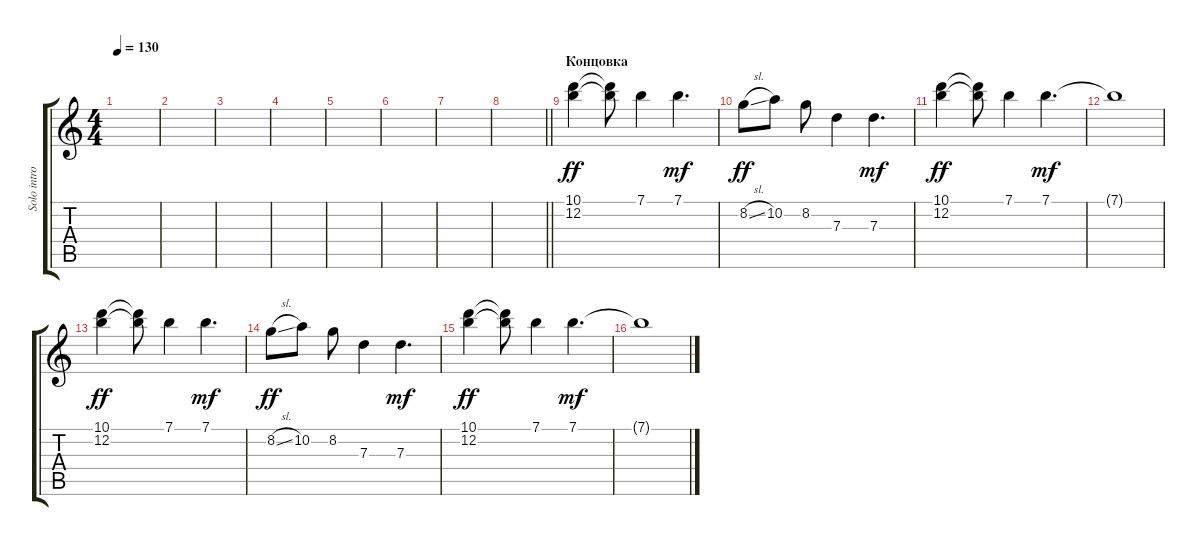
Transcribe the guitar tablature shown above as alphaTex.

\track ("Solo intro" "Solo intro") {instrument electricguitarjazz}
\staff {score tabs}
\tuning (E4 B3 G3 D3 A2 E2) {hide}
\ts (4 4)
\tempo 130
\clef g2
\ks c
|
|
|
|
|
|
|
\barLineRight lightlight
|
\section ("" "Концовка")
(10.1 12.2).4{dy ff} (10.1{t} 12.2{t}).8 7.1.4 7.1.4{d dy mf} |
8.2{sl}.8{dy ff} 10.2.8 8.2.8 7.3.4 7.3.4{d dy mf} |
(10.1 12.2).4{dy ff} (10.1{t} 12.2{t}).8 7.1.4 7.1.4{d dy mf} |
7.1{t}.1 |
(10.1 12.2).4{dy ff} (10.1{t} 12.2{t}).8 7.1.4 7.1.4{d dy mf} |
8.2{sl}.8{dy ff} 10.2.8 8.2.8 7.3.4 7.3.4{d dy mf} |
(10.1 12.2).4{dy ff} (10.1{t} 12.2{t}).8 7.1.4 7.1.4{d dy mf} |
7.1{t}.1
